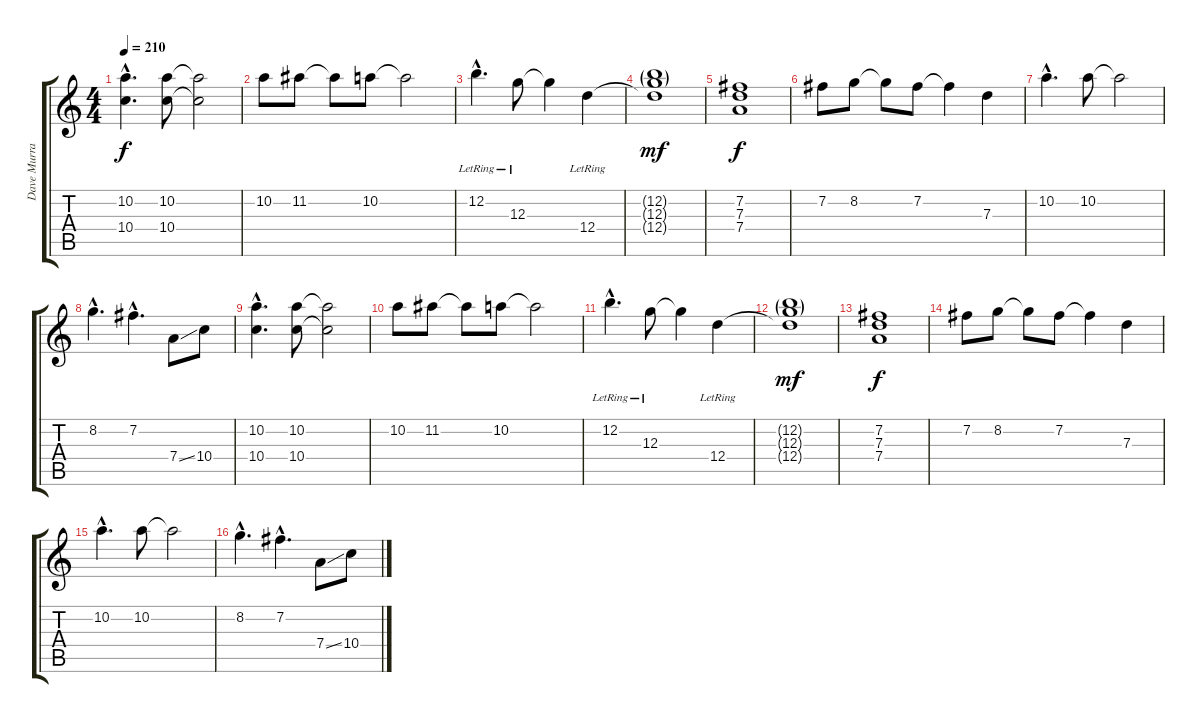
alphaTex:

\track ("Dave Murray" "Dave Murra") {instrument distortionguitar}
\staff {score tabs}
\tuning (E4 B3 G3 D3 A2 E2) {hide}
\ts (4 4)
\tempo 210
\clef g2
\ks c
(10.2{hac} 10.4{hac}).4{d dy f} (10.2 10.4).8 (10.2{t} 10.4{t}).2 |
10.2.8 11.2.8 11.2{t}.8 10.2.8 10.2{t}.2 |
12.2{hac lr}.4{d} 12.3{lr}.8 12.3{t}.4 12.4{lr}.4 |
(12.2{g} 12.3{g} 12.4{t}).1{dy mf} |
(7.2 7.3 7.4).1{dy f} |
7.2.8 8.2.8 8.2{t}.8 7.2.8 7.2{t}.4 7.3.4 |
10.2{hac}.4{d} 10.2.8 10.2{t}.2 |
8.2{hac}.4{d} 7.2{hac}.4{d} 7.4{ss}.8 10.4.8 |
(10.2{hac} 10.4{hac}).4{d} (10.2 10.4).8 (10.2{t} 10.4{t}).2 |
10.2.8 11.2.8 11.2{t}.8 10.2.8 10.2{t}.2 |
12.2{hac lr}.4{d} 12.3{lr}.8 12.3{t}.4 12.4{lr}.4 |
(12.2{g} 12.3{g} 12.4{t}).1{dy mf} |
(7.2 7.3 7.4).1{dy f} |
7.2.8 8.2.8 8.2{t}.8 7.2.8 7.2{t}.4 7.3.4 |
10.2{hac}.4{d} 10.2.8 10.2{t}.2 |
8.2{hac}.4{d} 7.2{hac}.4{d} 7.4{ss}.8 10.4.8
